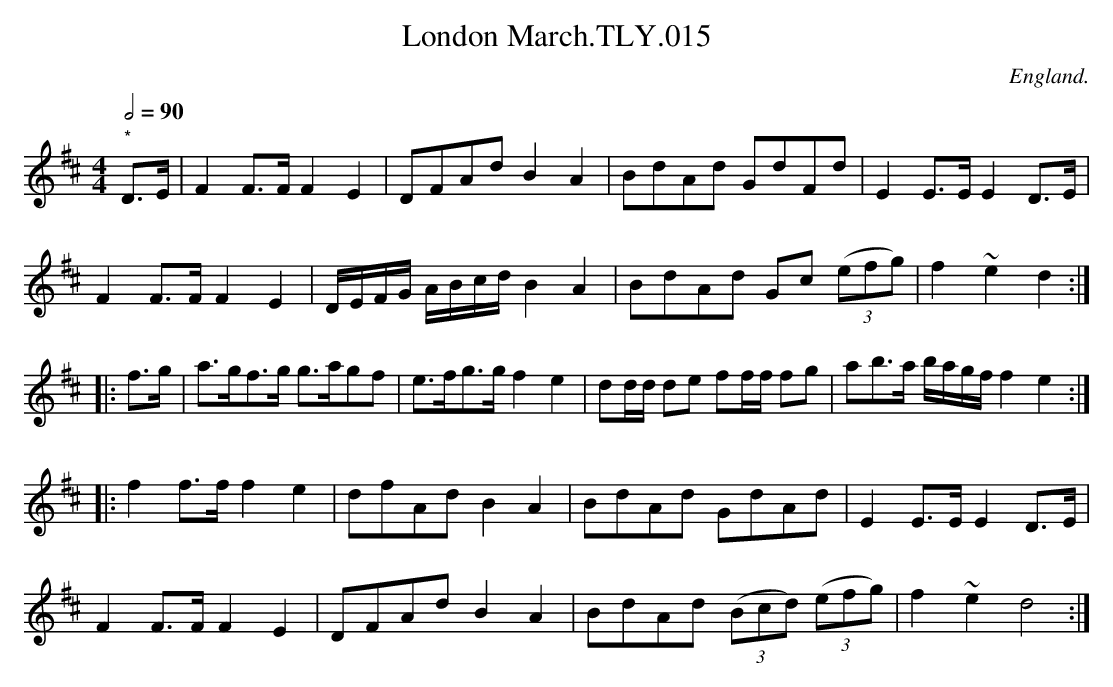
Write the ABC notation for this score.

X:1
T:London March.TLY.015
M:4/4
L:1/8
Q:1/2=90
O:England.
K:D
"*"D>E|F2 F>F F2E2| DFAd B2A2|BdAd GdFd|E2 E>E E2 D>E|
F2 F>F F2 E2|D/2E/2F/2G/2 A/2B/2c/2d/2 B2 A2|\
BdAd Gc ((3efg)|f2~e2d2:|
|:f>g|a>gf>g g>agf|e>fg>g f2 e2|\
dd/2/d/2 de ff/2f/2 fg|ab>a b/2a/2g/2f/2f2 e2:|
|:f2 f>f f2 e2|dfAd B2 A2|BdAd GdAd|E2 E>E E2 D>E|
F2 F>F F2 E2|DFAd B2A2|\
BdAd ((3Bcd) ((3efg)|f2~e2d4:|
